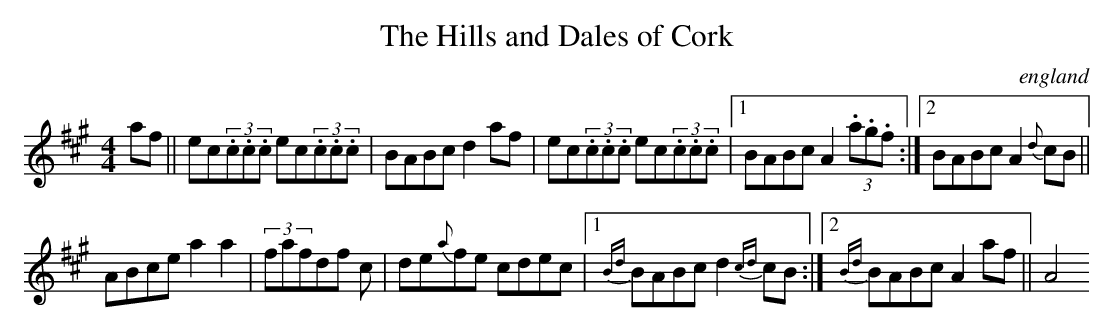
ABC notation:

X:1
T:The Hills and Dales of Cork
O:england
M:4/4
K:A
af || ec(3.c.c.c ec(3.c.c.c | BABc d2af | ec(3.c.c.c ec(3.c.c.c \
|1 BABc A2 (3.a.g.f :|2 BABc A2 {d}cB ||
ABce a2a2 | (3fafdf +e3c3+c | de{a}fe cdec \
|1 {Bd}BABc d2{cd}cB :|2 {Bd}BABc A2af || A4
